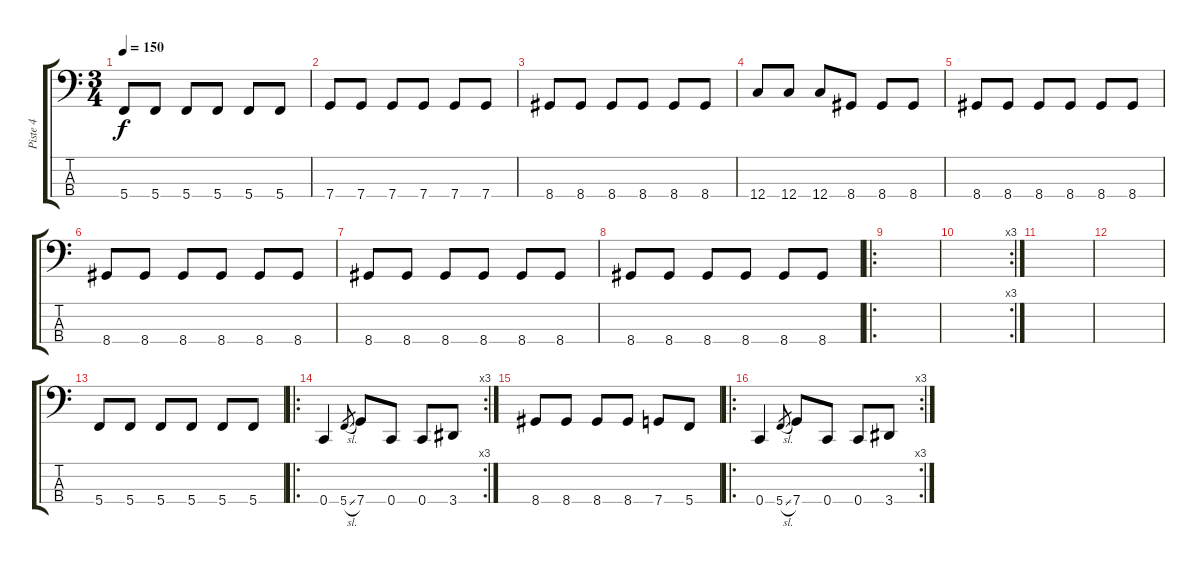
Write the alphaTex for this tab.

\track ("Piste 4" "Piste 4") {instrument electricbassfinger}
\staff {score tabs}
\tuning (F2 C2 G1 C1) {hide}
\ts (3 4)
\tempo 150
\clef f4
\ks c
5.4.8{dy f} 5.4.8 5.4.8 5.4.8 5.4.8 5.4.8 |
7.4.8 7.4.8 7.4.8 7.4.8 7.4.8 7.4.8 |
8.4.8 8.4.8 8.4.8 8.4.8 8.4.8 8.4.8 |
12.4.8 12.4.8 12.4.8 8.4.8 8.4.8 8.4.8 |
8.4.8 8.4.8 8.4.8 8.4.8 8.4.8 8.4.8 |
8.4.8 8.4.8 8.4.8 8.4.8 8.4.8 8.4.8 |
8.4.8 8.4.8 8.4.8 8.4.8 8.4.8 8.4.8 |
8.4.8 8.4.8 8.4.8 8.4.8 8.4.8 8.4.8 |
\ro
|
\rc 3
|
|
|
5.4.8 5.4.8 5.4.8 5.4.8 5.4.8 5.4.8 |
\ro
\rc 3
0.4.4 5.4{sl}.8{gr} 7.4.8 0.4.8 0.4.8 3.4.8 |
8.4.8 8.4.8 8.4.8 8.4.8 7.4.8 5.4.8 |
\ro
\rc 3
0.4.4 5.4{sl}.8{gr} 7.4.8 0.4.8 0.4.8 3.4.8
